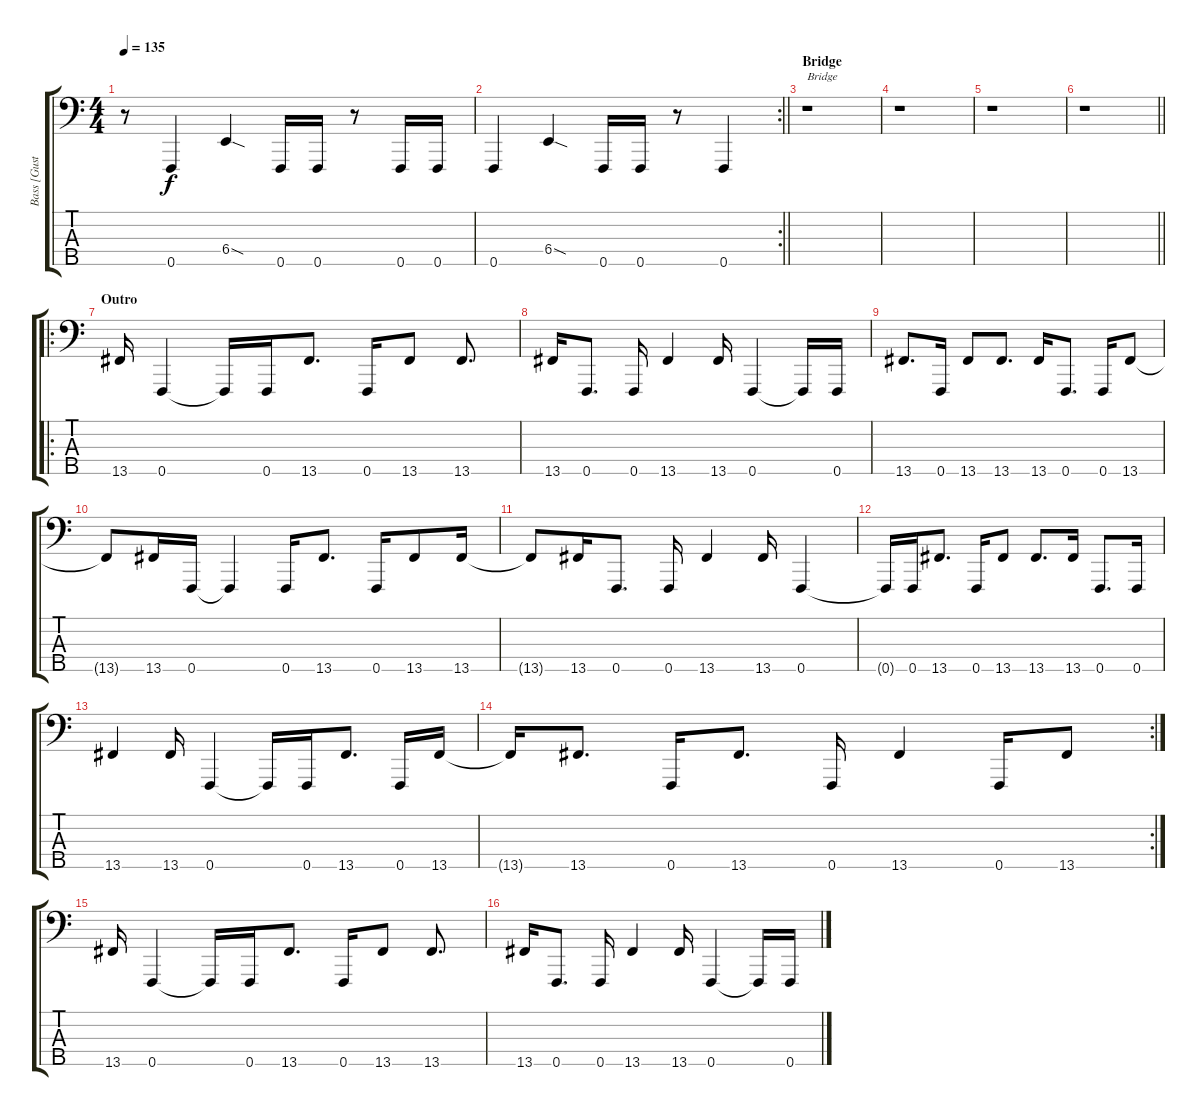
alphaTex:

\track ("Bass [Gustaf Hielm]" "Bass [Gust") {instrument electricbasspick}
\staff {score tabs}
\tuning (Db2 Ab1 Eb1 Bb0 F0) {hide}
\ts (4 4)
\tempo 135
\clef f4
\ks c
r.8{dy f} 0.5.4 6.4{sod}.4 0.5.16 0.5.16 r.8 0.5.16 0.5.16 |
\rc 2
\barLineRight lightlight
0.5.4 6.4{sod}.4 0.5.16 0.5.16 r.8 0.5.4 |
\section ("" "Bridge")
r.1{txt "Bridge"} |
r.1 |
r.1 |
\barLineRight lightlight
r.1 |
\ro
\section ("" "Outro")
13.5.16 0.5.4 0.5{t}.16 0.5.16 13.5.8{d} 0.5.16 13.5.8 13.5.8{d} |
13.5.16 0.5.8{d} 0.5.16 13.5.4 13.5.16 0.5.4 0.5{t}.16 0.5.16 |
13.5.8{d} 0.5.16 13.5.8 13.5.8{d} 13.5.16 0.5.8{d} 0.5.16 13.5.8 |
13.5{t}.8 13.5.16 0.5.16 0.5{t}.4 0.5.16 13.5.8{d} 0.5.16 13.5.8 13.5.16 |
13.5{t}.8 13.5.16 0.5.8{d} 0.5.16 13.5.4 13.5.16 0.5.4 |
0.5{t}.16 0.5.16 13.5.8{d} 0.5.16 13.5.8 13.5.8{d} 13.5.16 0.5.8{d} 0.5.16 |
13.5.4 13.5.16 0.5.4 0.5{t}.16 0.5.16 13.5.8{d} 0.5.16 13.5.16 |
\rc 2
13.5{t}.16 13.5.8{d} 0.5.16 13.5.8{d} 0.5.16 13.5.4 0.5.16 13.5.8 |
13.5.16 0.5.4 0.5{t}.16 0.5.16 13.5.8{d} 0.5.16 13.5.8 13.5.8{d} |
13.5.16 0.5.8{d} 0.5.16 13.5.4 13.5.16 0.5.4 0.5{t}.16 0.5.16
